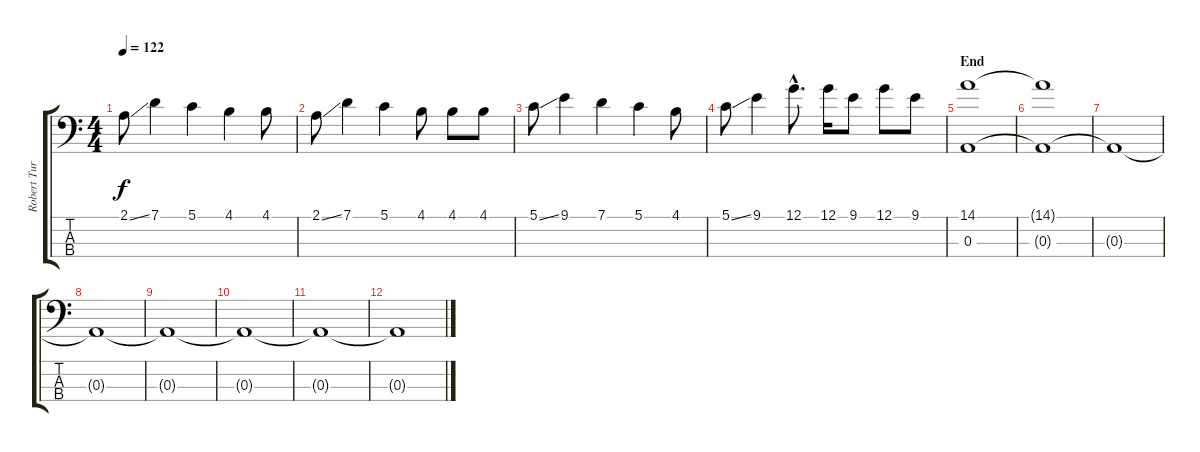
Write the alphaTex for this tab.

\track ("Robert Turner - Bass" "Robert Tur") {instrument electricbassfinger}
\staff {score tabs}
\tuning (G2 D2 A1 E1) {hide}
\ts (4 4)
\tempo 122
\clef f4
\ks c
2.1{ss}.8{dy f} 7.1.4 5.1.4 4.1.4 4.1.8 |
2.1{ss}.8 7.1.4 5.1.4 4.1.8 4.1.8 4.1.8 |
5.1{ss}.8 9.1.4 7.1.4 5.1.4 4.1.8 |
5.1{ss}.8 9.1.4 12.1{hac}.8{d} 12.1.16 9.1.8 12.1.8 9.1.8 |
\section ("" "End")
(14.1 0.3).1 |
(14.1{t} 0.3{t}).1 |
0.3{t}.1 |
0.3{t}.1 |
0.3{t}.1{volume 0} |
0.3{t}.1 |
0.3{t}.1 |
0.3{t}.1
